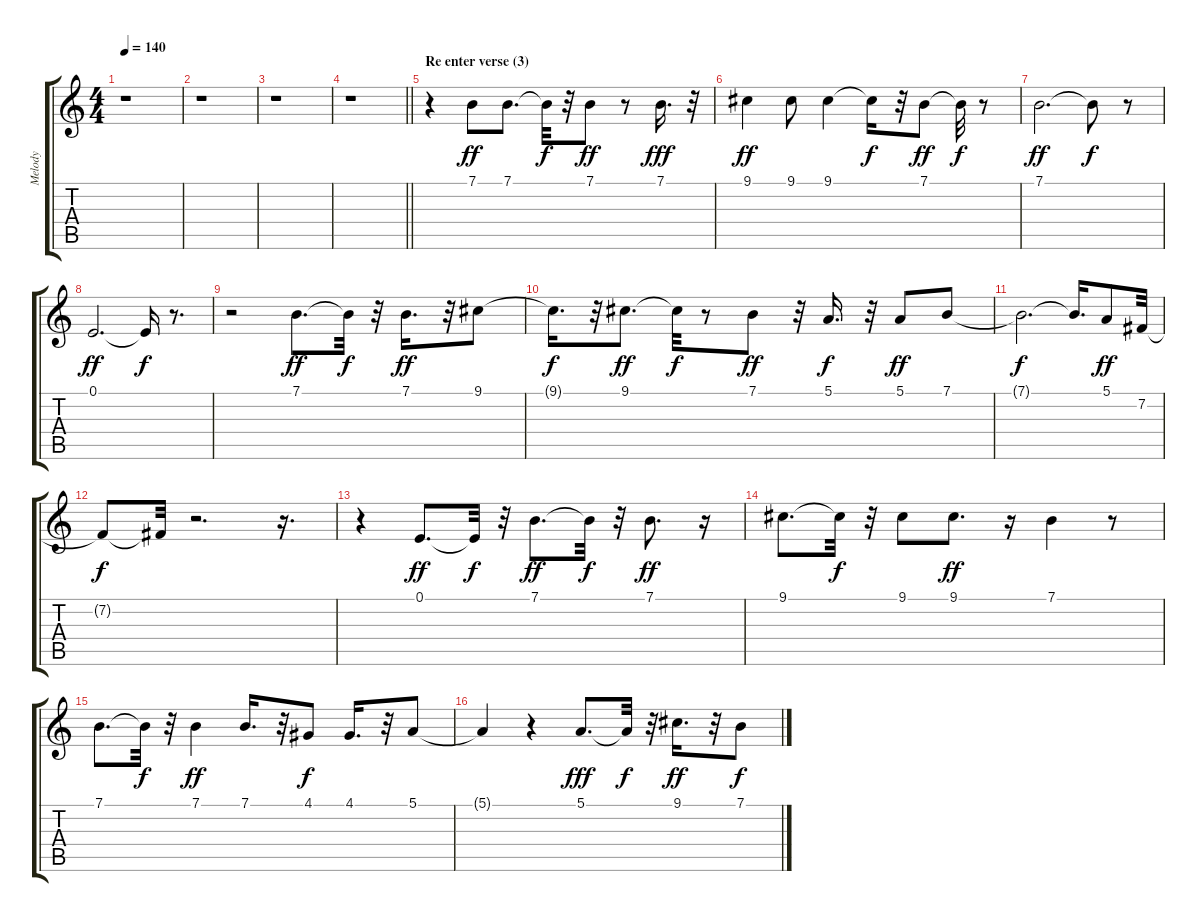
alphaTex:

\track ("Melody" "Melody") {instrument harmonica}
\staff {score tabs}
\tuning (E4 B3 G3 D3 A2 E2) {hide}
\ts (4 4)
\tempo 140
\clef g2
\ks c
r.1{dy f} |
r.1 |
r.1 |
\barLineRight lightlight
r.1 |
\section ("" "Re enter verse (3)")
r.4 7.1.8{dy ff} 7.1.8{d} 7.1{t}.32{dy f} r.32 7.1.8{dy ff} r.8 7.1.16{d dy fff} r.32 |
9.1.4{dy ff} 9.1.8 9.1.4 9.1{t}.16{dy f} r.32 7.1.8{dy ff} 7.1{t}.32{dy f} r.8 |
7.1.2{d dy ff} 7.1{t}.8{dy f} r.8 |
0.1.2{d dy ff} 0.1{t}.16{dy f} r.8{d} |
r.2 7.1.8{d dy ff} 7.1{t}.32{dy f} r.32 7.1.16{d dy ff} r.32 9.1.8 |
9.1{t}.16{d dy f} r.32 9.1.8{d dy ff} 9.1{t}.32{dy f} r.8 7.1.8{dy ff} r.32 5.1.16{d dy f} r.32 5.1.8{dy ff} 7.1.8 |
7.1{t}.2{d dy f} 7.1{t}.16{d} 5.1.8{dy ff} 7.2.32 |
7.2{t}.8{dy f} 7.2{t}.32 r.2{d} r.16{d} |
r.4 0.1.8{d dy ff} 0.1{t}.32{dy f} r.32 7.1.8{d dy ff} 7.1{t}.32{dy f} r.32 7.1.8{d dy ff} r.16 |
9.1.8{d} 9.1{t}.32{dy f} r.32 9.1.8 9.1.8{d dy ff} r.16 7.1.4 r.8 |
7.1.8{d} 7.1{t}.32{dy f} r.32 7.1.4{dy ff} 7.1.16{d} r.32 4.1.8{dy f} 4.1.16{d} r.32 5.1.8 |
5.1{t}.4 r.4 5.1.8{d dy fff} 5.1{t}.32{dy f} r.32 9.1.16{d dy ff} r.32 7.1.8{dy f}
